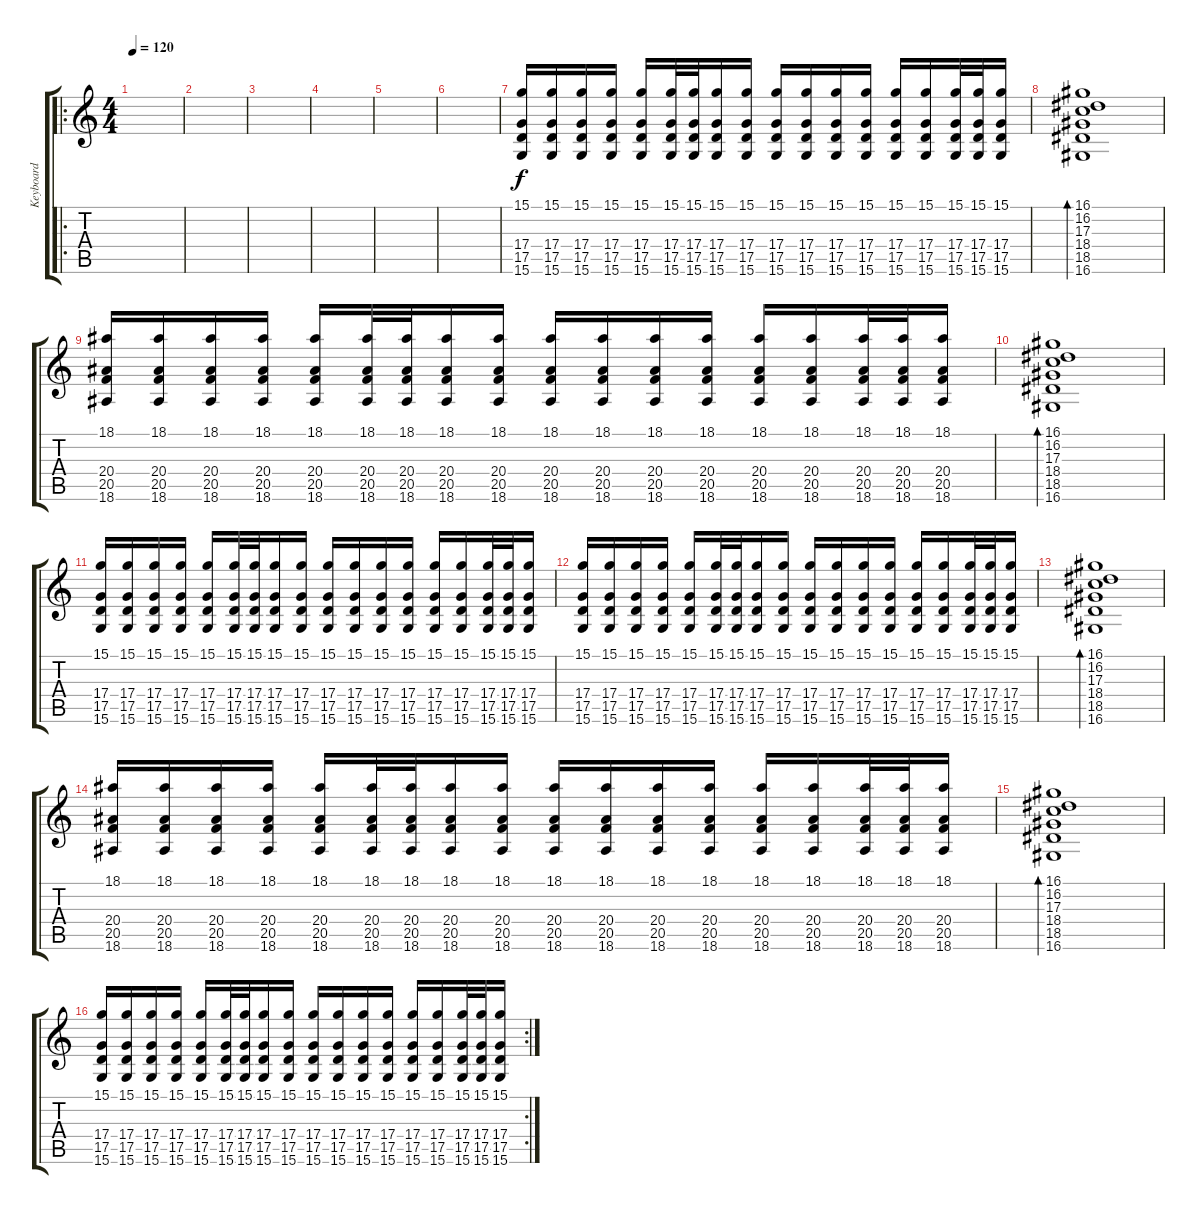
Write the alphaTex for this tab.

\track ("Keyboard" "Keyboard") {instrument harpsichord}
\staff {score tabs}
\tuning (E4 B3 G3 D3 A2 E2) {hide}
\ro
\ts (4 4)
\tempo 120
\clef g2
\ks c
|
|
|
|
|
|
(15.1 17.4 17.5 15.6).16 (15.1 17.4 17.5 15.6).16 (15.1 17.4 17.5 15.6).16 (15.1 17.4 17.5 15.6).16 (15.1 17.4 17.5 15.6).16 (15.1 17.4 17.5 15.6).32 (15.1 17.4 17.5 15.6).32 (15.1 17.4 17.5 15.6).16 (15.1 17.4 17.5 15.6).16 (15.1 17.4 17.5 15.6).16 (15.1 17.4 17.5 15.6).16 (15.1 17.4 17.5 15.6).16 (15.1 17.4 17.5 15.6).16 (15.1 17.4 17.5 15.6).16 (15.1 17.4 17.5 15.6).16 (15.1 17.4 17.5 15.6).32 (15.1 17.4 17.5 15.6).32 (15.1 17.4 17.5 15.6).16 |
(16.1 16.2 17.3 18.4 18.5 16.6).1{bd 480} |
(18.1 20.4 20.5 18.6).16 (18.1 20.4 20.5 18.6).16 (18.1 20.4 20.5 18.6).16 (18.1 20.4 20.5 18.6).16 (18.1 20.4 20.5 18.6).16 (18.1 20.4 20.5 18.6).32 (18.1 20.4 20.5 18.6).32 (18.1 20.4 20.5 18.6).16 (18.1 20.4 20.5 18.6).16 (18.1 20.4 20.5 18.6).16 (18.1 20.4 20.5 18.6).16 (18.1 20.4 20.5 18.6).16 (18.1 20.4 20.5 18.6).16 (18.1 20.4 20.5 18.6).16 (18.1 20.4 20.5 18.6).16 (18.1 20.4 20.5 18.6).32 (18.1 20.4 20.5 18.6).32 (18.1 20.4 20.5 18.6).16 |
(16.1 16.2 17.3 18.4 18.5 16.6).1{bd 480} |
(15.1 17.4 17.5 15.6).16 (15.1 17.4 17.5 15.6).16 (15.1 17.4 17.5 15.6).16 (15.1 17.4 17.5 15.6).16 (15.1 17.4 17.5 15.6).16 (15.1 17.4 17.5 15.6).32 (15.1 17.4 17.5 15.6).32 (15.1 17.4 17.5 15.6).16 (15.1 17.4 17.5 15.6).16 (15.1 17.4 17.5 15.6).16 (15.1 17.4 17.5 15.6).16 (15.1 17.4 17.5 15.6).16 (15.1 17.4 17.5 15.6).16 (15.1 17.4 17.5 15.6).16 (15.1 17.4 17.5 15.6).16 (15.1 17.4 17.5 15.6).32 (15.1 17.4 17.5 15.6).32 (15.1 17.4 17.5 15.6).16 |
(15.1 17.4 17.5 15.6).16 (15.1 17.4 17.5 15.6).16 (15.1 17.4 17.5 15.6).16 (15.1 17.4 17.5 15.6).16 (15.1 17.4 17.5 15.6).16 (15.1 17.4 17.5 15.6).32 (15.1 17.4 17.5 15.6).32 (15.1 17.4 17.5 15.6).16 (15.1 17.4 17.5 15.6).16 (15.1 17.4 17.5 15.6).16 (15.1 17.4 17.5 15.6).16 (15.1 17.4 17.5 15.6).16 (15.1 17.4 17.5 15.6).16 (15.1 17.4 17.5 15.6).16 (15.1 17.4 17.5 15.6).16 (15.1 17.4 17.5 15.6).32 (15.1 17.4 17.5 15.6).32 (15.1 17.4 17.5 15.6).16 |
(16.1 16.2 17.3 18.4 18.5 16.6).1{bd 480} |
(18.1 20.4 20.5 18.6).16 (18.1 20.4 20.5 18.6).16 (18.1 20.4 20.5 18.6).16 (18.1 20.4 20.5 18.6).16 (18.1 20.4 20.5 18.6).16 (18.1 20.4 20.5 18.6).32 (18.1 20.4 20.5 18.6).32 (18.1 20.4 20.5 18.6).16 (18.1 20.4 20.5 18.6).16 (18.1 20.4 20.5 18.6).16 (18.1 20.4 20.5 18.6).16 (18.1 20.4 20.5 18.6).16 (18.1 20.4 20.5 18.6).16 (18.1 20.4 20.5 18.6).16 (18.1 20.4 20.5 18.6).16 (18.1 20.4 20.5 18.6).32 (18.1 20.4 20.5 18.6).32 (18.1 20.4 20.5 18.6).16 |
(16.1 16.2 17.3 18.4 18.5 16.6).1{bd 480} |
\rc 2
(15.1 17.4 17.5 15.6).16 (15.1 17.4 17.5 15.6).16 (15.1 17.4 17.5 15.6).16 (15.1 17.4 17.5 15.6).16 (15.1 17.4 17.5 15.6).16 (15.1 17.4 17.5 15.6).32 (15.1 17.4 17.5 15.6).32 (15.1 17.4 17.5 15.6).16 (15.1 17.4 17.5 15.6).16 (15.1 17.4 17.5 15.6).16 (15.1 17.4 17.5 15.6).16 (15.1 17.4 17.5 15.6).16 (15.1 17.4 17.5 15.6).16 (15.1 17.4 17.5 15.6).16 (15.1 17.4 17.5 15.6).16 (15.1 17.4 17.5 15.6).32 (15.1 17.4 17.5 15.6).32 (15.1 17.4 17.5 15.6).16
